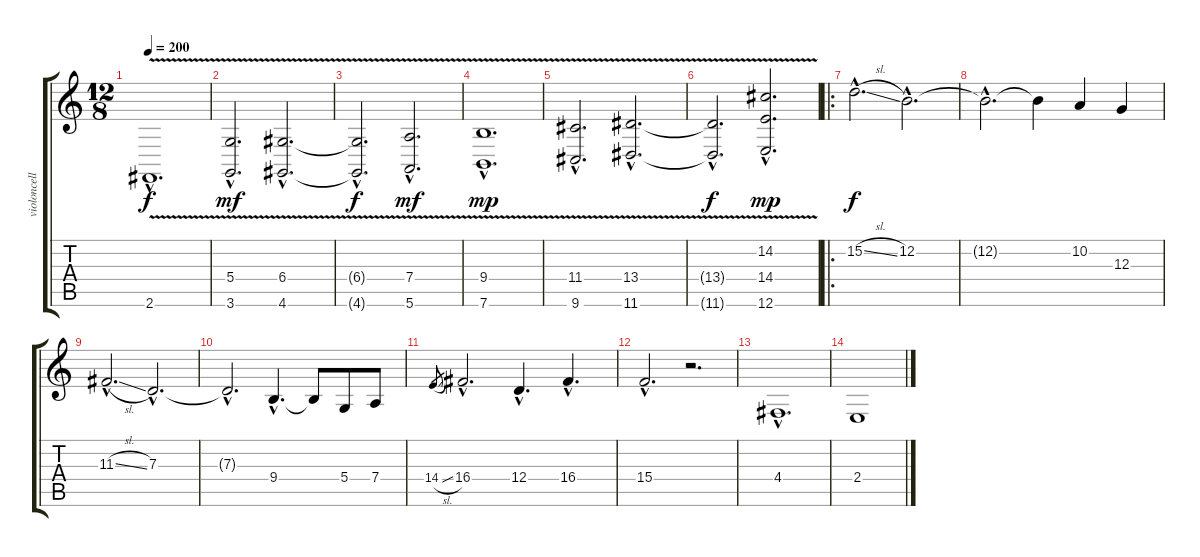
\track ("violoncelle" "violoncell") {instrument cello}
\staff {score tabs}
\tuning (E4 B3 G3 D3 A2 E2) {hide}
\ts (12 8)
\tempo 200
\clef g2
\ks c
2.6{v hac}.1{d dy f} |
(5.4{hac} 3.6{v hac}).2{d dy mf} (6.4{hac} 4.6{v hac}).2{d} |
(6.4{hac t} 4.6{hac t}).2{d dy f} (7.4{hac} 5.6{v hac}).2{d dy mf} |
(9.4{hac} 7.6{v hac}).1{d dy mp} |
(11.4{hac} 9.6{v hac}).2{d} (13.4{hac} 11.6{v hac}).2{d} |
(13.4{hac t} 11.6{hac t}).2{d dy f} (14.2{hac} 14.4{hac} 12.6{v hac}).2{d dy mp} |
\ro
15.2{sl hac}.2{d dy f} 12.2{hac}.2{d} |
12.2{hac t}.2{d} 12.2{t}.4 10.2.4 12.3.4 |
11.3{sl hac}.2{d} 7.3{hac}.2{d} |
7.3{hac t}.2{d} 9.4{hac}.4{d} 9.4{t}.8 5.4.8 7.4.8 |
14.4{sl}.8{gr} 16.4{hac}.2{d} 12.4{hac}.4{d} 16.4{hac}.4{d} |
15.4{hac}.2{d} r.2{d} |
4.4{hac}.1{d} |
2.4.1
